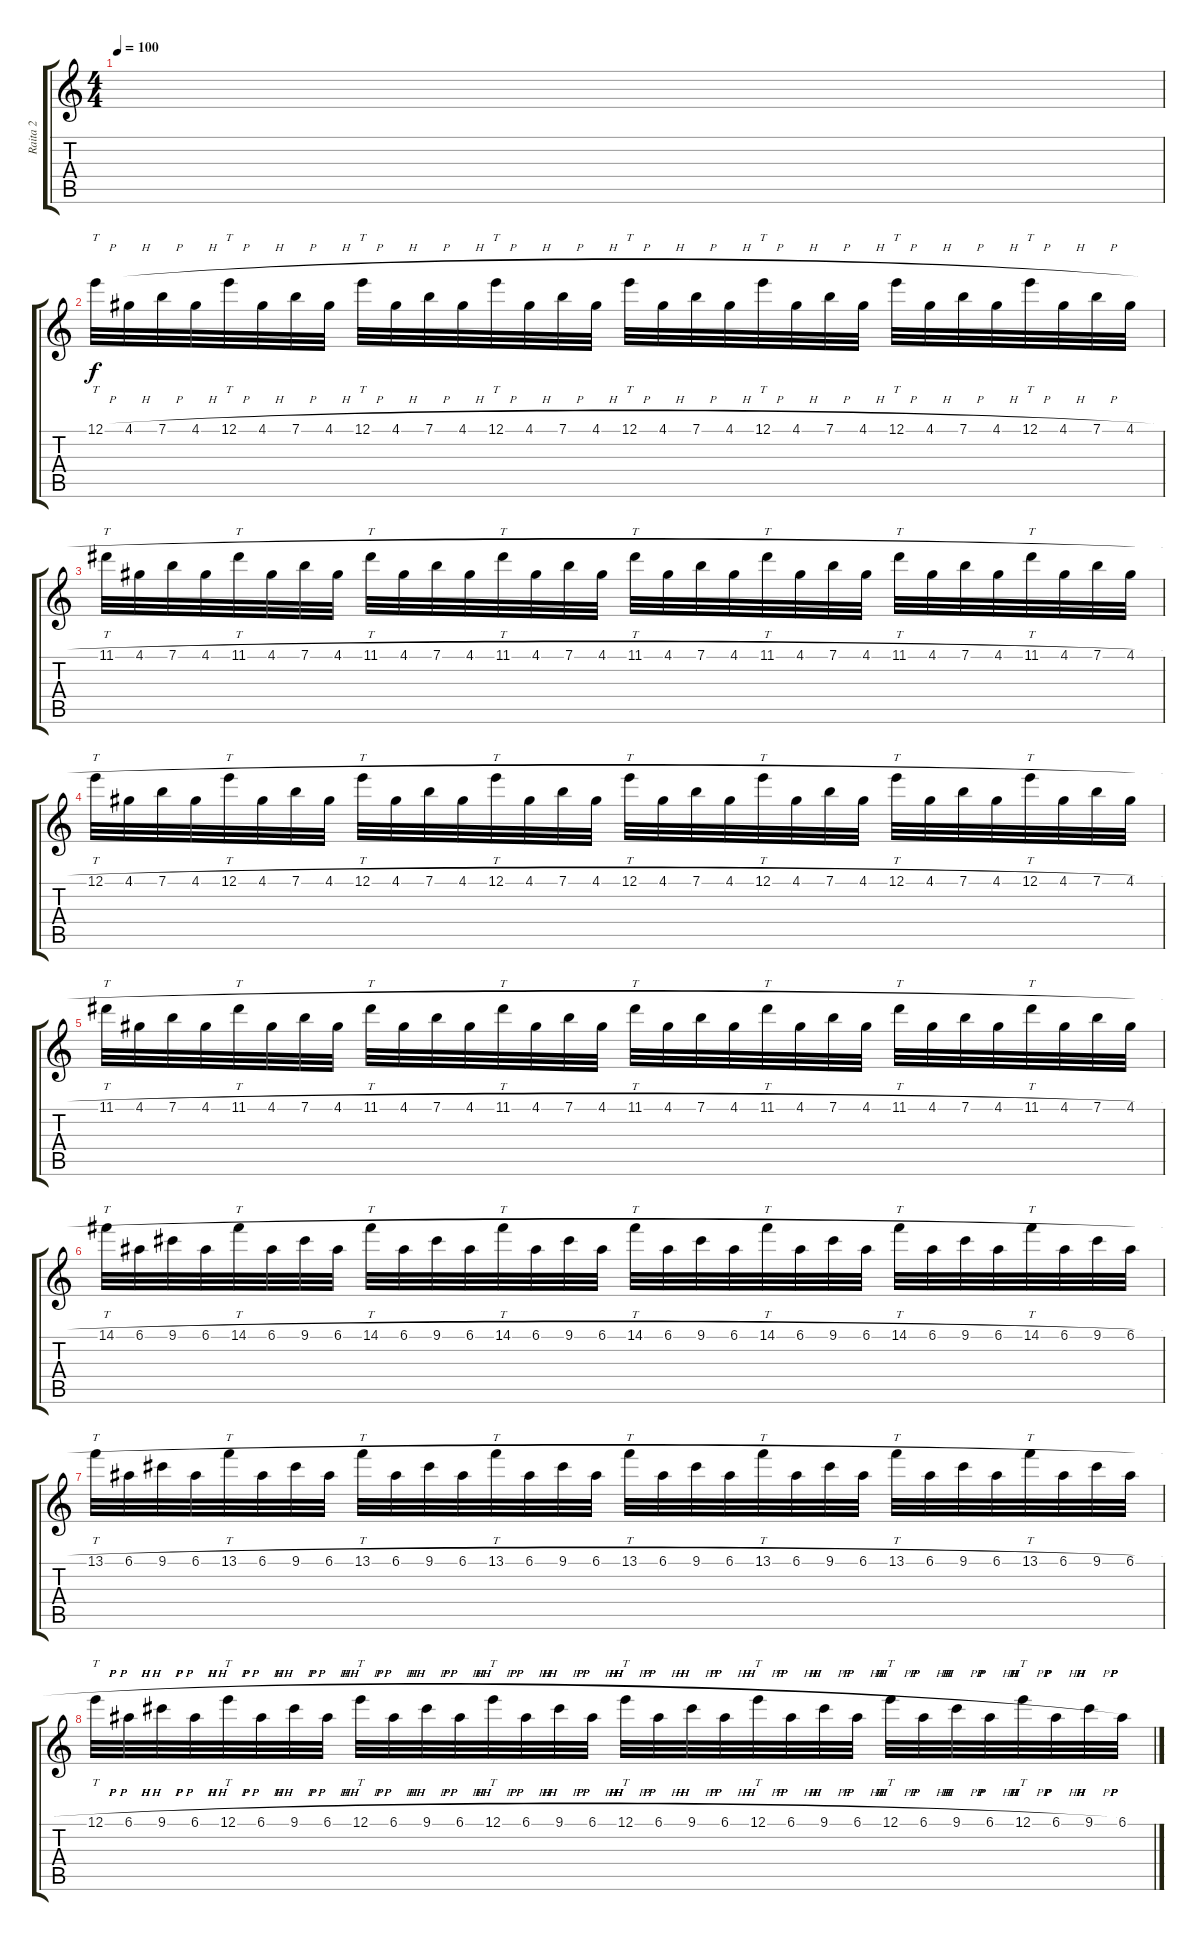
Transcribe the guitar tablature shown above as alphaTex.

\track ("Raita 2" "Raita 2") {instrument overdrivenguitar}
\staff {score tabs}
\tuning (E4 B3 G3 D3 A2 E2) {hide}
\ts (4 4)
\tempo 100
\clef g2
\ks c
|
12.1{h}.32{tt} 4.1{h}.32 7.1{h}.32 4.1{h}.32 12.1{h}.32{tt} 4.1{h}.32 7.1{h}.32 4.1{h}.32 12.1{h}.32{tt} 4.1{h}.32 7.1{h}.32 4.1{h}.32 12.1{h}.32{tt} 4.1{h}.32 7.1{h}.32 4.1{h}.32 12.1{h}.32{tt} 4.1{h}.32 7.1{h}.32 4.1{h}.32 12.1{h}.32{tt} 4.1{h}.32 7.1{h}.32 4.1{h}.32 12.1{h}.32{tt} 4.1{h}.32 7.1{h}.32 4.1{h}.32 12.1{h}.32{tt} 4.1{h}.32 7.1{h}.32 4.1{h}.32 |
11.1{h}.32{tt} 4.1{h}.32 7.1{h}.32 4.1{h}.32 11.1{h}.32{tt} 4.1{h}.32 7.1{h}.32 4.1{h}.32 11.1{h}.32{tt} 4.1{h}.32 7.1{h}.32 4.1{h}.32 11.1{h}.32{tt} 4.1{h}.32 7.1{h}.32 4.1{h}.32 11.1{h}.32{tt} 4.1{h}.32 7.1{h}.32 4.1{h}.32 11.1{h}.32{tt} 4.1{h}.32 7.1{h}.32 4.1{h}.32 11.1{h}.32{tt} 4.1{h}.32 7.1{h}.32 4.1{h}.32 11.1{h}.32{tt} 4.1{h}.32 7.1{h}.32 4.1{h}.32 |
12.1{h}.32{tt} 4.1{h}.32 7.1{h}.32 4.1{h}.32 12.1{h}.32{tt} 4.1{h}.32 7.1{h}.32 4.1{h}.32 12.1{h}.32{tt} 4.1{h}.32 7.1{h}.32 4.1{h}.32 12.1{h}.32{tt} 4.1{h}.32 7.1{h}.32 4.1{h}.32 12.1{h}.32{tt} 4.1{h}.32 7.1{h}.32 4.1{h}.32 12.1{h}.32{tt} 4.1{h}.32 7.1{h}.32 4.1{h}.32 12.1{h}.32{tt} 4.1{h}.32 7.1{h}.32 4.1{h}.32 12.1{h}.32{tt} 4.1{h}.32 7.1{h}.32 4.1{h}.32 |
11.1{h}.32{tt} 4.1{h}.32 7.1{h}.32 4.1{h}.32 11.1{h}.32{tt} 4.1{h}.32 7.1{h}.32 4.1{h}.32 11.1{h}.32{tt} 4.1{h}.32 7.1{h}.32 4.1{h}.32 11.1{h}.32{tt} 4.1{h}.32 7.1{h}.32 4.1{h}.32 11.1{h}.32{tt} 4.1{h}.32 7.1{h}.32 4.1{h}.32 11.1{h}.32{tt} 4.1{h}.32 7.1{h}.32 4.1{h}.32 11.1{h}.32{tt} 4.1{h}.32 7.1{h}.32 4.1{h}.32 11.1{h}.32{tt} 4.1{h}.32 7.1{h}.32 4.1{h}.32 |
14.1{h}.32{tt} 6.1{h}.32 9.1{h}.32 6.1{h}.32 14.1{h}.32{tt} 6.1{h}.32 9.1{h}.32 6.1{h}.32 14.1{h}.32{tt} 6.1{h}.32 9.1{h}.32 6.1{h}.32 14.1{h}.32{tt} 6.1{h}.32 9.1{h}.32 6.1{h}.32 14.1{h}.32{tt} 6.1{h}.32 9.1{h}.32 6.1{h}.32 14.1{h}.32{tt} 6.1{h}.32 9.1{h}.32 6.1{h}.32 14.1{h}.32{tt} 6.1{h}.32 9.1{h}.32 6.1{h}.32 14.1{h}.32{tt} 6.1{h}.32 9.1{h}.32 6.1{h}.32 |
13.1{h}.32{tt} 6.1{h}.32 9.1{h}.32 6.1{h}.32 13.1{h}.32{tt} 6.1{h}.32 9.1{h}.32 6.1{h}.32 13.1{h}.32{tt} 6.1{h}.32 9.1{h}.32 6.1{h}.32 13.1{h}.32{tt} 6.1{h}.32 9.1{h}.32 6.1{h}.32 13.1{h}.32{tt} 6.1{h}.32 9.1{h}.32 6.1{h}.32 13.1{h}.32{tt} 6.1{h}.32 9.1{h}.32 6.1{h}.32 13.1{h}.32{tt} 6.1{h}.32 9.1{h}.32 6.1{h}.32 13.1{h}.32{tt} 6.1{h}.32 9.1{h}.32 6.1{h}.32 |
12.1{h}.32{tt} 6.1{h}.32 9.1{h}.32 6.1{h}.32 12.1{h}.32{tt} 6.1{h}.32 9.1{h}.32 6.1{h}.32 12.1{h}.32{tt} 6.1{h}.32 9.1{h}.32 6.1{h}.32 12.1{h}.32{tt} 6.1{h}.32 9.1{h}.32 6.1{h}.32 12.1{h}.32{tt} 6.1{h}.32 9.1{h}.32 6.1{h}.32 12.1{h}.32{tt} 6.1{h}.32 9.1{h}.32 6.1{h}.32 12.1{h}.32{tt} 6.1{h}.32 9.1{h}.32 6.1{h}.32 12.1{h}.32{tt} 6.1{h}.32 9.1{h}.32 6.1{h}.32
